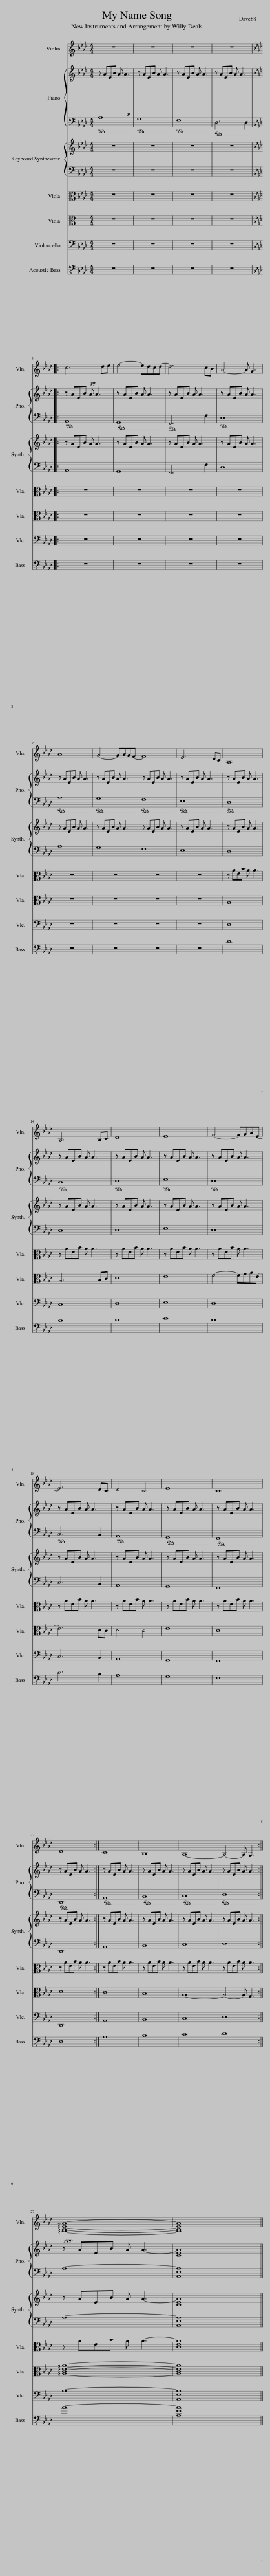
X:1
%%score 1 { 2 | 3 } { 4 | 5 } 6 7 8 9
L:1/8
M:4/4
I:linebreak $
K:Ab
V:1 treble
V:2 treble
V:3 bass
V:4 treble
V:5 bass
V:6 alto
V:7 alto
V:8 bass
V:9 bass-8
V:1
 z8 | z8 | z8 | z8 |:$!pp! c6 de | %5
 e4- edcd- | d6 cB | A4- A G3 |$ A8 | G4- GAGF- | %10
 F8 | E6 DC | A,8 |$ A,6 B,C | D8 | %15
 E8 | F4- FGAE- |$ E6 DC | D4 C4 | E8 | %20
 C8 |$ D8 :| C8 | B,8 | A,8- | %25
 A,4- A, G,3 :|$!ppp! !arpeggio![A,CEA]8- | [A,CEA]8 |] %28
V:2
!p! z AEB A A3 | z AEB A A3 | z AEB A A3 | z AEB A A3 |:$ z AEB A A3 | %5
 z AEB A A3 | z AEB A A3 | z AEB A A3 |$ z AEB A A3 | z AEB A A3 | %10
 z AEB A A3 | z AEB A A3 | z AEB A A3 |$ z AEB A A3 | z AEB A A3 | %15
 z AEB A A3 | z AEB A A3 |$ z AEB A A3 | z AEB A A3 | z AEB A A3 | %20
 z AEB A A3 |$ z AEB A A3 :| z AEB A A3 | z AEB A A3 | z AEB A A3 | %25
 z AEB A A3 :|$ z AEB A A3- | [CEA]8 |] %28
V:3
!ped! A,8!ped-up! |!ped! G,8!ped-up! |!ped! F,8!ped-up! |!ped! D,6 D,2!ped-up! |:$!ped! A,,8!ped-up! | %5
!ped! G,,8!ped-up! |!ped! F,,6 F,2!ped-up! |!ped! D,8!ped-up! |$!ped! A,8!ped-up! |!ped! G,8!ped-up! | %10
!ped! F,8!ped-up! |!ped! E,8!ped-up! |!ped! D,8!ped-up! |$!ped! C,8!ped-up! |!ped! D,8!ped-up! | %15
!ped! E,8!ped-up! |!ped! D,8!ped-up! |$!ped! C,6 B,,2!ped-up! |!ped! A,,8!ped-up! |!ped! G,,8!ped-up! | %20
!ped! F,,8!ped-up! |$!ped! D,,8!ped-up! :|!ped! A,,8!ped-up! |!ped! B,,8!ped-up! |!ped! C,8!ped-up! | %25
!ped! D,8!ped-up! :|$ A,8- | [A,,E,A,]8 |] %28
V:4
 z8 | z8 | z8 | z8 |:$ z AEB A A3 | %5
 z AEB A A3 | z AEB A A3 | z AEB A A3 |$ z AEB A A3 | z AEB A A3 | %10
 z AEB A A3 | z AEB A A3 | z AEB A A3 |$ z AEB A A3 | z AEB A A3 | %15
 z AEB A A3 | z AEB A A3 |$ z AEB A A3 | z AEB A A3 | z AEB A A3 | %20
 z AEB A A3 |$ z AEB A A3 :| z AEB A A3 | z AEB A A3 | z AEB A A3 | %25
 z AEB A A3 :|$ z AEB A A3- | [CEA]8 |] %28
V:5
 z8 | z8 | z8 | z8 |:$ A,,8 | %5
 G,,8 | F,,6 F,2 | D,8 |$ A,8 | G,8 | %10
 F,8 | E,8 | D,8 |$ C,8 | D,8 | %15
 E,8 | D,8 |$ C,6 B,,2 | A,,8 | G,,8 | %20
 F,,8 |$ D,,8 :| A,,8 | B,,8 | C,8 | %25
 D,8 :|$ A,8- | [A,,E,A,]8 |] %28
V:6
 z8 | z8 | z8 | z8 |:$ z8 | %5
 z8 | z8 | z8 |$ z8 | z8 | %10
 z8 | z8 | z AEB A A3 |$ z AEB A A3 | z AEB A A3 | %15
 z AEB A A3 | z AEB A A3 |$ z AEB A A3 | z AEB A A3 | z AEB A A3 | %20
 z AEB A A3 |$ z AEB A A3 :| z AEB A A3 | z AEB A A3 | z AEB A A3 | %25
 z AEB A A3 :|$ z AEB A A3- | [CEA]8 |] %28
V:7
[K:C] z8 | z8 | z8 | z8 |:$[K:Ab] z8 | %5
 z8 | z8 | z8 |$ z8 | z8 | %10
 z8 | z8 | A,8 |$ A,6 B,C | D8 | %15
 E8 | F4- FGAE- |$ E6 DC | D4 C4 | E8 | %20
 C8 |$ D8 :| C8 | B,8 | A,8- | %25
 A,4- A, G,3 :|$ !arpeggio![A,CEA]8- | [A,CEA]8 |] %28
V:8
 z8 | z8 | z8 | z8 |:$ z8 | %5
 z8 | z8 | z8 |$ z8 | z8 | %10
 z8 | z8 | D,8 |$ C,8 | D,8 | %15
 E,8 | D,8 |$ C,6 B,,2 | A,,8 | G,,8 | %20
 F,,8 |$ D,,8 :| A,,8 | B,,8 | C,8 | %25
 D,8 :|$ A,8- | [A,,E,A,]8 |] %28
V:9
 z8 | z8 | z8 | z8 |:$ z8 | %5
 z8 | z8 | z8 |$ z8 | z8 | %10
 z8 | z8 | D8 |$ C8 | D8 | %15
 E8 | D8 |$ C6 B,2 | A,8 | G,8 | %20
 F,8 |$ D,8 :| A,8 | B,8 | C8 | %25
 D8 :|$ A8- | [A,EA]8 |] %28
